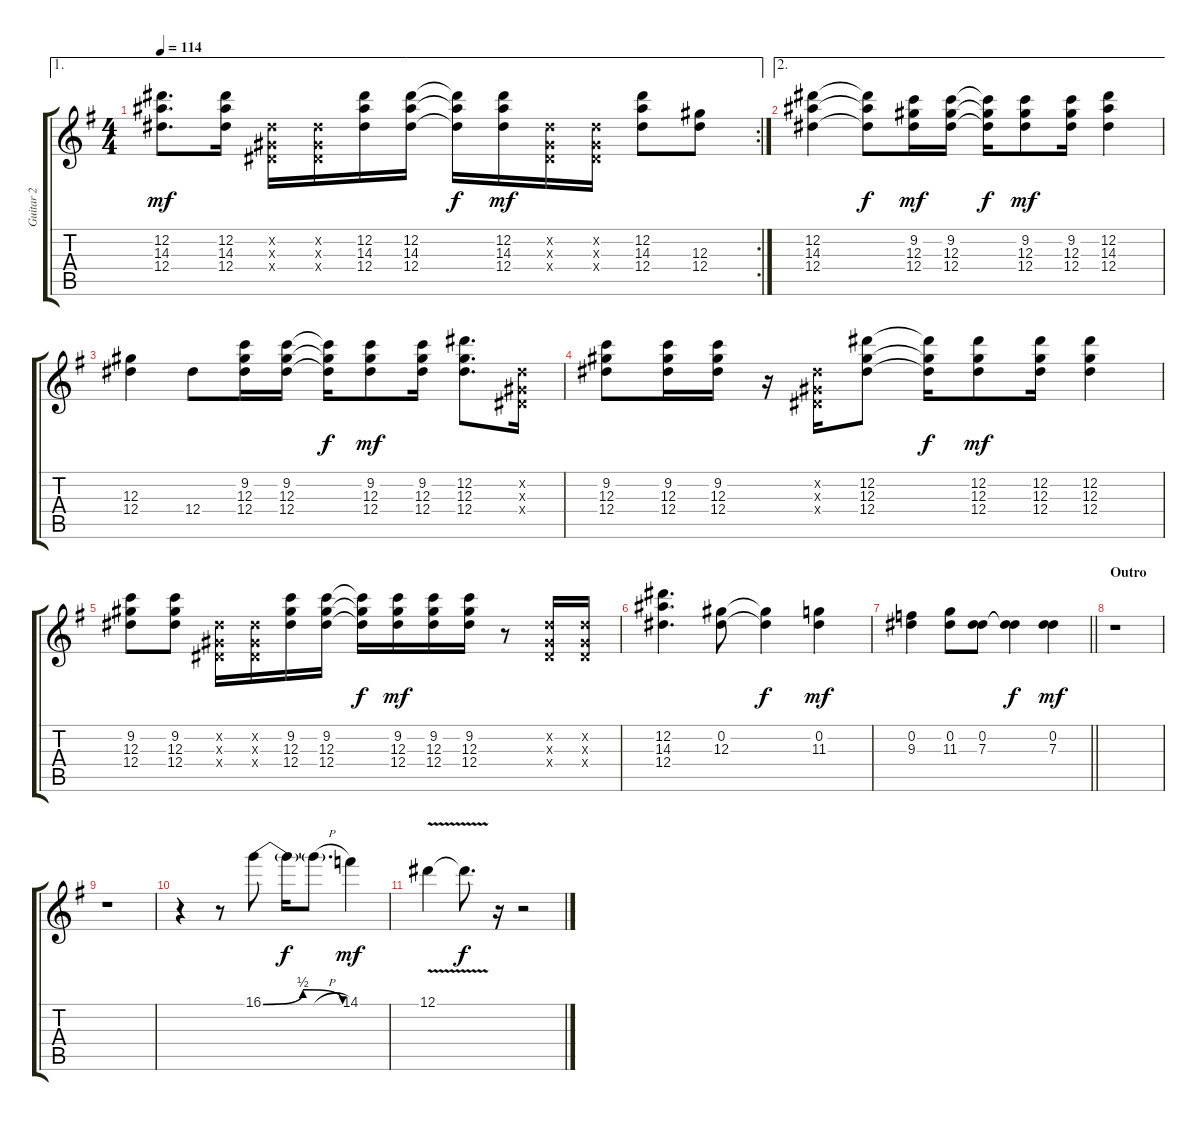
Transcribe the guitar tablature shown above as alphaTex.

\track ("Guitar 2" "Guitar 2") {instrument overdrivenguitar}
\staff {score tabs}
\tuning (Eb4 Eb4 Ab3 Eb3 Bb2 Eb2) {hide}
\ae 1
\rc 2
\ts (4 4)
\tempo 114
\clef g2
\ks g
(12.2 14.3 12.4).8{d dy mf} (12.2 14.3 12.4).16 (0.2{x} 0.3{x} 0.4{x}).16 (0.2{x} 0.3{x} 0.4{x}).16 (12.2 14.3 12.4).16 (12.2 14.3 12.4).16 (12.2{t} 14.3{t} 12.4{t}).16{dy f} (12.2 14.3 12.4).16{dy mf} (0.2{x} 0.3{x} 0.4{x}).16 (0.2{x} 0.3{x} 0.4{x}).16 (12.2 14.3 12.4).8 (12.3 12.4).8 |
\ae 2
(12.2 14.3 12.4).4 (12.2{t} 14.3{t} 12.4{t}).8{dy f} (9.2 12.3 12.4).16{dy mf} (9.2 12.3 12.4).16 (9.2{t} 12.3{t} 12.4{t}).16{dy f} (9.2 12.3 12.4).8{dy mf} (9.2 12.3 12.4).16 (12.2 14.3 12.4).4 |
(12.3 12.4).4 12.4.8 (9.2 12.3 12.4).16 (9.2 12.3 12.4).16 (9.2{t} 12.3{t} 12.4{t}).16{dy f} (9.2 12.3 12.4).8{dy mf} (9.2 12.3 12.4).16 (12.2 12.3 12.4).8{d} (0.2{x} 0.3{x} 0.4{x}).16 |
(9.2 12.3 12.4).8 (9.2 12.3 12.4).16 (9.2 12.3 12.4).16 r.16 (0.2{x} 0.3{x} 0.4{x}).16 (12.2 12.3 12.4).8 (12.2{t} 12.3{t} 12.4{t}).16{dy f} (12.2 12.3 12.4).8{dy mf} (12.2 12.3 12.4).16 (12.2 12.3 12.4).4 |
(9.2 12.3 12.4).8 (9.2 12.3 12.4).8 (0.2{x} 0.3{x} 0.4{x}).16 (0.2{x} 0.3{x} 0.4{x}).16 (9.2 12.3 12.4).16 (9.2 12.3 12.4).16 (9.2{t} 12.3{t} 12.4{t}).16{dy f} (9.2 12.3 12.4).16{dy mf} (9.2 12.3 12.4).16 (9.2 12.3 12.4).16 r.8 (0.2{x} 0.3{x} 0.4{x}).16 (0.2{x} 0.3{x} 0.4{x}).16 |
(12.2 14.3 12.4).4{d} (0.2 12.3).8 (0.2{t} 12.3{t}).4{dy f} (0.2 11.3).4{dy mf} |
\barLineRight lightlight
(0.2 9.3).4 (0.2 11.3).8 (0.2 7.3).8 (0.2{t} 7.3{t}).4{dy f} (0.2 7.3).4{dy mf} |
\section ("" "Outro")
r.1 |
r.1 |
r.4{volume 2} r.8 16.1{be (bendrelease 0 0 30 2 30 2 60 0)}.8{volume 8} 16.1{t}.16{dy f} 16.1{h t}.8{d} 14.1.4{dy mf} |
12.1{v}.4 12.1{t}.8{d dy f} r.16 r.2
